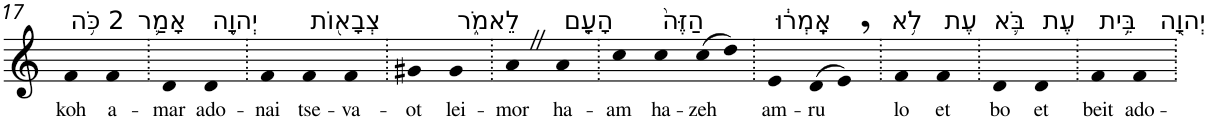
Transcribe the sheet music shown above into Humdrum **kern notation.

**kern	**text
*part1	*part1
*staff1	*staff1
*I"Piano	*
*I'Pno	*
!!LO:PB:g=z
*clefG2	*
*k[]	*
=17	=17
!LO:TX:a:t=2 כֹּ֥ה	!
!	!LO:LY:b
4f	koh
!LO:TX:a:t=אָמַ֛ר	!
!	!LO:LY:b
4f	a-
=18.	=18.
!	!LO:LY:b
4d	-mar
!LO:TX:a:t=יְהוָ֥ה	!
!	!LO:LY:b
4d	ado-
=19.	=19.
!	!LO:LY:b
4f	-nai
!LO:TX:a:t=צְבָא֖וֹת	!
!	!LO:LY:b
4f	tse-
!	!LO:LY:b
4f	-va-
=20.	=20.
!	!LO:LY:b
4g#X	-ot
!LO:TX:a:t=לֵאמֹ֑ר	!
!	!LO:LY:b
4g#	lei-
=21.	=21.
!	!LO:LY:b
4aZ	-mor
!LO:TX:a:t=הָעָ֤ם	!
!	!LO:LY:b
4a	ha-
=22.	=22.
!	!LO:LY:b
4cc	-am
!LO:TX:a:t=הַזֶּה֙	!
!	!LO:LY:b
4cc	ha-
!	!LO:LY:b
(>8cc	-zeh
8dd)	.
=23.	=23.
!LO:TX:a:t=אָֽמְר֔וּ	!
!	!LO:LY:b
4e	am-
!	!LO:LY:b
(>8d	-ru
8e,)	.
=24.	=24.
!LO:TX:a:t=לֹ֥א	!
!	!LO:LY:b
4f	lo
!LO:TX:a:t=עֶת	!
!	!LO:LY:b
4f	et
=25.	=25.
!LO:TX:a:t=בֹּ֛א	!
!	!LO:LY:b
4d	bo
!LO:TX:a:t=עֶת	!
!	!LO:LY:b
4d	et
=26.	=26.
!LO:TX:a:t=בֵּ֥ית	!
!	!LO:LY:b
4f	beit
!LO:TX:a:t=יְהוָ֖ה	!
!	!LO:LY:b
4f	ado-
=.	=.
*-	*-
